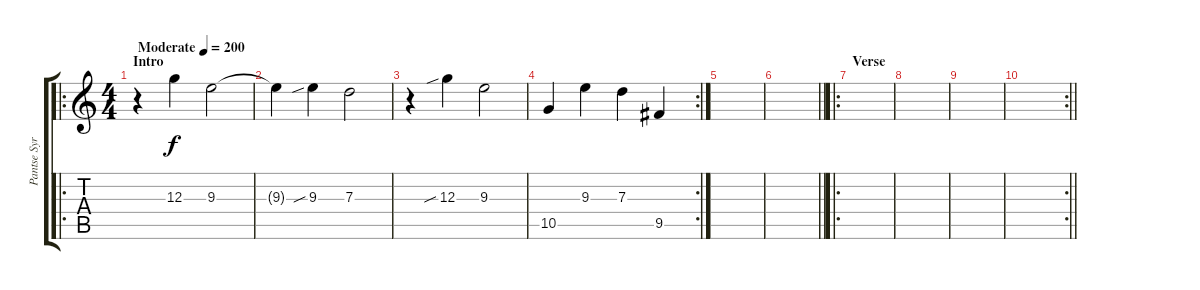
\track ("Pantse Syrjä" "Pantse Syr") {instrument distortionguitar}
\staff {score tabs}
\tuning (E4 B3 G3 D3 A2 E2) {hide}
\ro
\ts (4 4)
\section ("" "Intro")
\tempo (200 "Moderate")
\clef g2
\ks c
r.4{dy f instrument distortionguitar} 12.3.4 9.3.2 |
9.3{t}.4 9.3{sib}.4 7.3.2 |
r.4 12.3{sib}.4 9.3.2 |
\rc 2
10.5.4 9.3.4 7.3.4 9.5.4 |
|
\barLineRight lightlight
|
\ro
\section ("" "Verse")
|
|
|
\rc 2
\barLineRight lightlight
